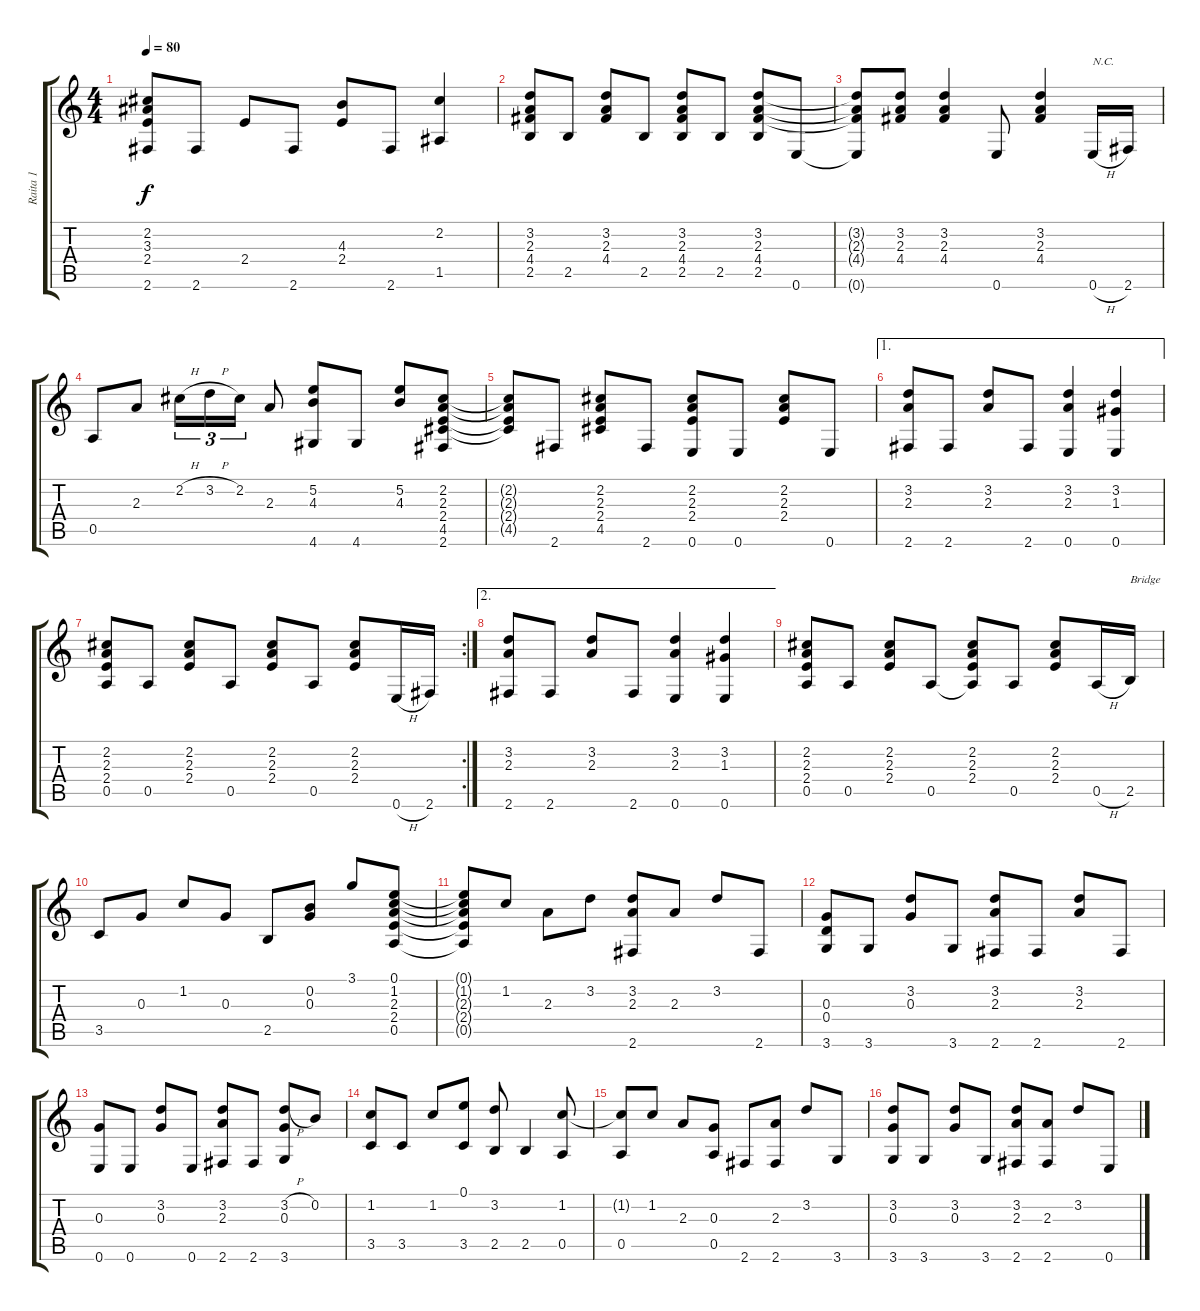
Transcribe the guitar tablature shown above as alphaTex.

\track ("Raita 1" "Raita 1") {instrument acousticguitarsteel}
\staff {score tabs}
\tuning (E4 B3 G3 D3 A2 E2) {hide}
\ts (4 4)
\tempo 80
\clef g2
\ks c
(2.2 3.3 2.4 2.6).8{dy f} 2.6.8 2.4.8 2.6.8 (4.3 2.4).8 2.6.8 (2.2 1.5).4 |
(3.2 2.3 4.4 2.5).8 2.5.8 (3.2 2.3 4.4).8 2.5.8 (3.2 2.3 4.4 2.5).8 2.5.8 (3.2 2.3 4.4 2.5).8 0.6.8 |
(3.2{t} 2.3{t} 4.4{t} 0.6{t}).8 (3.2 2.3 4.4).8 (3.2 2.3 4.4).4 0.6.8 (3.2 2.3 4.4).4 0.6{h}.16{txt "N.C."} 2.6.16 |
0.5.8 2.3.8 2.2{h}.16{tu (3 2)} 3.2{h}.16{tu (3 2)} 2.2.16{tu (3 2)} 2.3.8 (5.2 4.3 4.6).8 4.6.8 (5.2 4.3).8 (2.2 2.3 2.4 4.5 2.6).8 |
(2.2{t} 2.3{t} 2.4{t} 4.5{t}).8 2.6.8 (2.2 2.3 2.4 4.5).8 2.6.8 (2.2 2.3 2.4 0.6).8 0.6.8 (2.2 2.3 2.4).8 0.6.8 |
\ae 1
(3.2 2.3 2.6).8 2.6.8 (3.2 2.3).8 2.6.8 (3.2 2.3 0.6).4 (3.2 1.3 0.6).4 |
\rc 2
(2.2 2.3 2.4 0.5).8 0.5.8 (2.2 2.3 2.4).8 0.5.8 (2.2 2.3 2.4).8 0.5.8 (2.2 2.3 2.4).8 0.6{h}.16 2.6.16 |
\ae 2
(3.2 2.3 2.6).8 2.6.8 (3.2 2.3).8 2.6.8 (3.2 2.3 0.6).4 (3.2 1.3 0.6).4 |
(2.2 2.3 2.4 0.5).8 0.5.8 (2.2 2.3 2.4).8 0.5.8 (2.2 2.3 2.4 0.5{t}).8 0.5.8 (2.2 2.3 2.4).8 0.5{h}.16 2.5.16{txt "Bridge"} |
3.5.8 0.3.8 1.2.8 0.3.8 2.5.8 (0.2 0.3).8 3.1.8 (0.1 1.2 2.3 2.4 0.5).8 |
(0.1{t} 1.2{t} 2.3{t} 2.4{t} 0.5{t}).8 1.2.8 2.3.8 3.2.8 (3.2 2.3 2.6).8 2.3.8 3.2.8 2.6.8 |
(0.3 0.4 3.6).8 3.6.8 (3.2 0.3).8 3.6.8 (3.2 2.3 2.6).8 2.6.8 (3.2 2.3).8 2.6.8 |
(0.3 0.6).8 0.6.8 (3.2 0.3).8 0.6.8 (3.2 2.3 2.6).8 2.6.8 (3.2{h} 0.3 3.6).8 0.2.8 |
(1.2 3.5).8 3.5.8 1.2.8 (0.1 3.5).8 (3.2 2.5).8 2.5.4 (1.2 0.5).8 |
(1.2{t} 0.5).8 1.2.8 2.3.8 (0.3 0.5).8 2.6.8 (2.3 2.6).8 3.2.8 3.6.8 |
(3.2 0.3 3.6).8 3.6.8 (3.2 0.3).8 3.6.8 (3.2 2.3 2.6).8 (2.3 2.6).8 3.2.8 0.6.8
